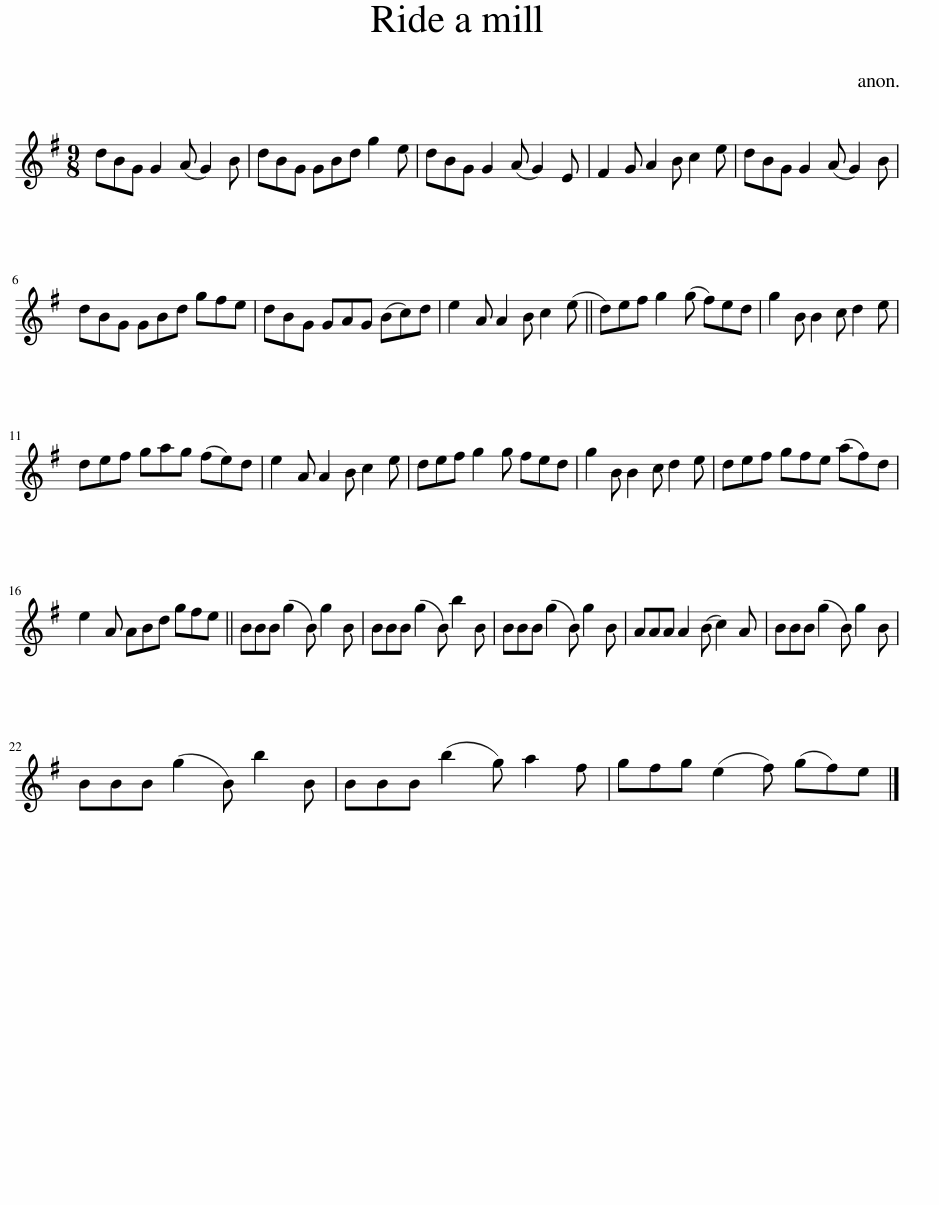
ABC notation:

X:1
L:1/8
M:9/8
I:linebreak $
K:Emin
V:1 treble
V:1
 dBG G2 (A G2) B | dBG GBd g2 e | dBG G2 (A G2) E | F2 G A2 B c2 e | dBG G2 (A G2) B |$ %5
 dBG GBd gfe | dBG GAG (Bc)d | e2 A A2 B c2 (e || d)ef g2 (g f)ed | g2 B B2 c d2 e |$ %10
 def gag (fe)d | e2 A A2 B c2 e | def g2 g fed | g2 B B2 c d2 e | def gfe (af)d |$ %15
 e2 A ABd gfe || BBB (g2 B) g2 B | BBB (g2 B) b2 B | BBB (g2 B) g2 B | AAA A2 (B c2) A | %20
 BBB (g2 B) g2 B |$ BBB (g2 B) b2 B | BBB (b2 g) a2 f | gfg (e2 f) (gf)e |] %24
